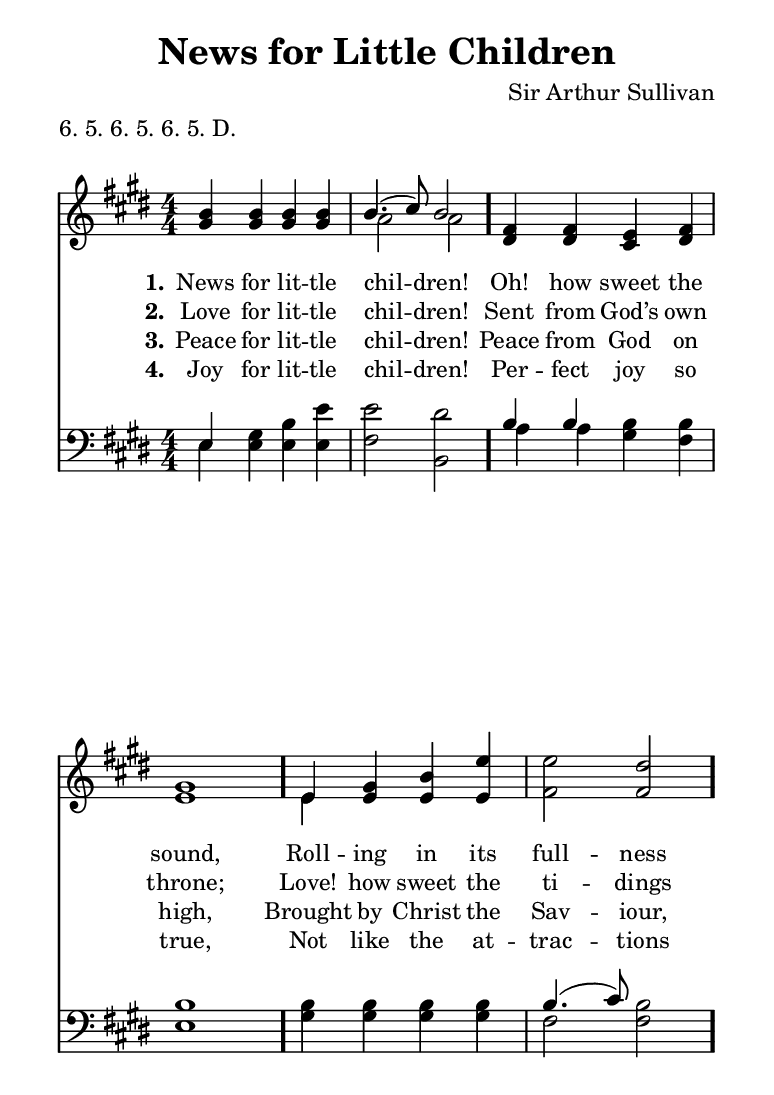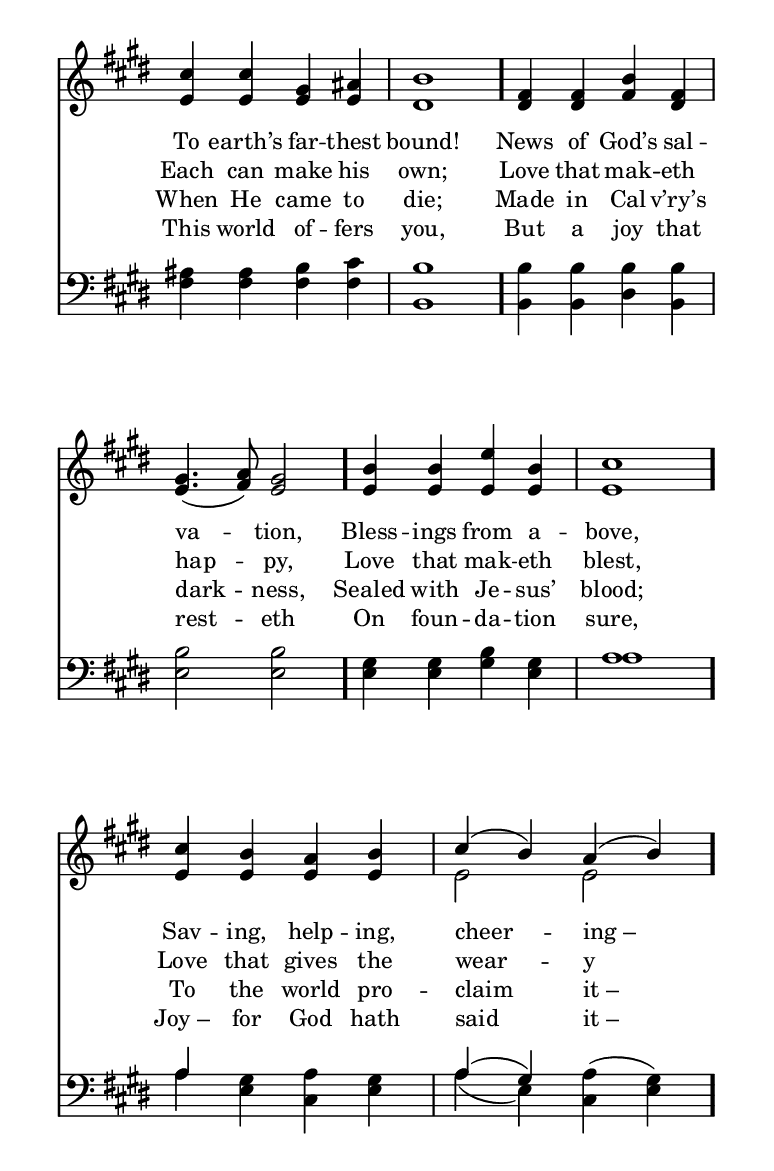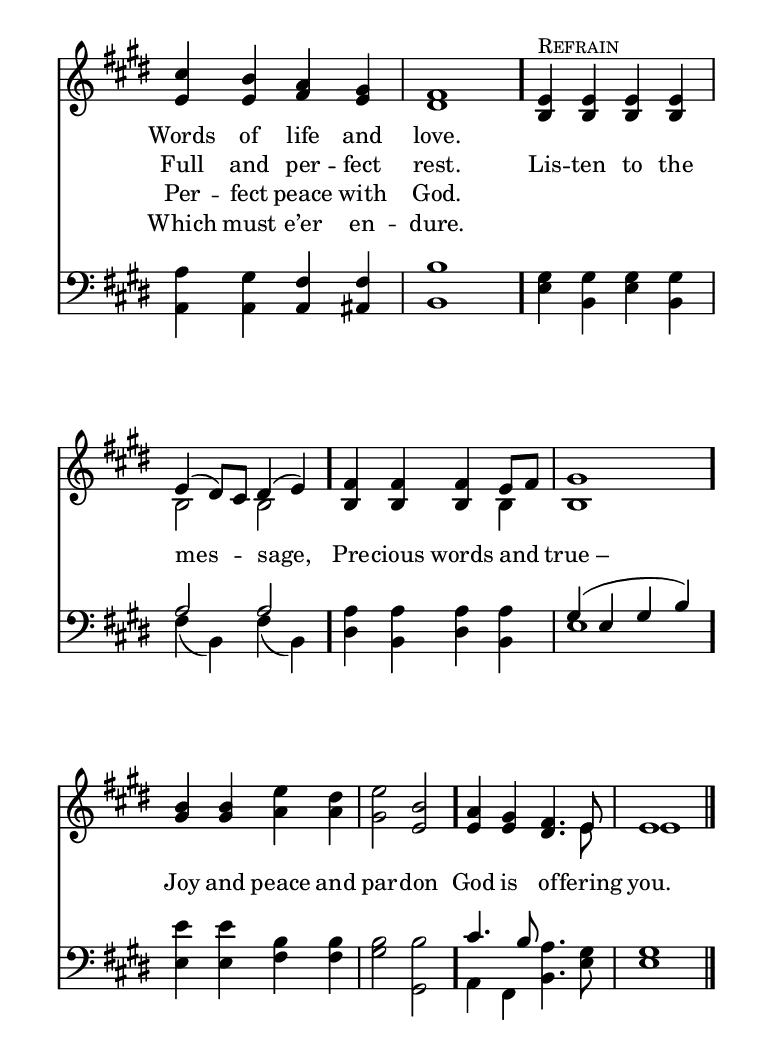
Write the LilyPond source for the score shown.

\include "common/global.ily"
\paper {
  \include "common/paper.ily"
  system-count = #(cond (is-eogsized 5) (#t #f))
}

\header{
  %children
  hymnnumber = "349"
  title = "News for Little Children"
  tunename = "St. Gertrude" % original has all caps
  meter = "6. 5. 6. 5. 6. 5. D."
  poet = ""
  composer = "Sir Arthur Sullivan"
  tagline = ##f
}

global = {
  \include "common/overrides.ily"
  \override Staff.TimeSignature.style = #'numbered
  \time 4/4
  \override Score.MetronomeMark.transparent = ##t % hide all fermata changes too
  \tempo 4=100
  \key e \major
  \autoBeamOff
}

notesSoprano = {
\global
\relative c'' {

  b4 b b b | b4.( cis8) b2 |
  fis4 fis e fis | gis1 |
  e4 gis b e | e2 dis |
  cis4 cis gis ais | b1 |
  fis4 fis b fis | gis4.( a8) gis2 |
  b4 b e b | cis1 |
  cis4 b a b | cis( b) a( b) |
  cis4 b a gis | fis1 |

  \eogbreak
  e4^\markup { \small \caps "Refrain" } e e e | e( dis8)[ cis] dis4( e) |
  fis4 fis fis e8[ fis] | gis1 |
  b4 b e dis | e2 b |
  a4 gis fis4. e8 | e1 |

  \bar "|."

}
}

notesAlto = {
\global
\relative e' {

  gis4 gis gis gis | a2 a |
  dis,4 dis cis dis | e1 |
  e4 e e e | fis2 fis |
  e4 e e e | dis1 |
  dis4 dis fis dis | e4.( fis8) e2 |
  e4 e e e | e1 |
  e4 e e e | e2 e | e4 e fis e | dis1 |

  b4 b b b | b2 b |
  b4 b b b | b1 |
  gis'4 gis a a | gis2 e |
  e4 e dis4. e8 | e1 |

}
}

notesTenor = {
\global
\relative a {

  e4 gis b e | e2 dis |
  b4 b b b | b1 |
  b4 b b b | b4.( cis8) b2 |
  ais4 ais b cis | b1 |
  b4 b b b | b2 b |
  gis4 gis b gis | a1 |
  a4 gis a gis | a( gis) a( gis) |
  a4 gis fis fis | b1 |

  gis4 gis gis gis | a2 a |
  a4 a a a | gis( e gis b) |
  e4 e b b | b2 b |
  cis4. b8 a4. gis8 | gis1 |

}
}

notesBass = {
\global
\relative f {

  e4 e e e | fis2 b, |
  a'4 a gis fis | e1 |
  gis4 gis gis gis | fis2 fis |
  fis4 fis fis fis | b,1 |
  b4 b dis b | e2 e |
  e4 e gis e | a1 |
  a4 e cis e | a( e) cis( e) |
  a,4 a a ais | b1 |

  e4 b e b | fis'( b,) fis'( b,) |
  dis4 b dis b | e1 |
  e4 e fis fis | gis2 gis, |
  a4 fis b4. e8 | e1 |

}
}

Refrain = \lyricmode {

Lis -- ten to the mes -- sage, \bar "." % original has "List -- en"
Pre -- cious words and true_– \bar "."
Joy and peace and par -- don \bar "."
God is of -- fering you. \bar "."

}

wordsA = \lyricmode {
\set stanza = "1."

News for lit -- tle chil -- dren! \bar "."
Oh! how sweet the sound, \bar "."
Roll -- ing in its full -- ness \bar "."
To earth’s far -- thest bound! \bar "."
News of God’s sal -- va -- tion, \bar "."
Bless -- ings from a -- bove, \bar "."
Sav -- ing, help -- ing, cheer -- ing_– \bar "."
Words of life and love. \bar "."

}

wordsB = \lyricmode {
\set stanza = "2."

Love for lit -- tle chil -- dren!
Sent from God’s own throne;
Love! how sweet the ti -- dings
Each can make his own;
Love that mak -- eth hap -- py,
Love that mak -- eth blest,
Love that gives the wear -- y % original has "wear -- y"
Full and per -- fect rest.

\Refrain

}

wordsC = \lyricmode {
\set stanza = "3."

Peace for lit -- tle chil -- dren!
Peace from God on high,
Brought by Christ the Sav -- iour,
When He came to die;
Made in Cal -- v’ry’s dark -- ness,
Sealed with Je -- sus’ blood;
To the world pro -- claim it_–
Per -- fect peace with God.

}

wordsD = \lyricmode {
\set stanza = "4."

Joy for lit -- tle chil -- dren!
Per -- fect joy so true,
Not like the at -- trac -- tions
This world of -- fers you,
But a joy that rest -- eth
On foun -- da -- tion sure,
Joy_– for God hath said it_–
Which must e’er en -- dure.

}

\score {
  \context ChoirStaff <<
    \context Staff = upper <<
      \set Staff.autoBeaming = ##f
      \set ChoirStaff.systemStartDelimiter = #'SystemStartBar
      \set ChoirStaff.printPartCombineTexts = ##f
      \partcombine #'(2 . 11) \notesSoprano \notesAlto
      \context NullVoice = sopranos { \voiceOne << \notesSoprano >> }
      \context Lyrics = one   \lyricsto sopranos \wordsA
      \context Lyrics = two   \lyricsto sopranos \wordsB
      \context Lyrics = three \lyricsto sopranos \wordsC
      \context Lyrics = four  \lyricsto sopranos \wordsD
    >>
    \context Staff = men <<
      \set Staff.autoBeaming = ##f
      \clef bass
      \set ChoirStaff.printPartCombineTexts = ##f
      \partcombine #'(2 . 11) \notesTenor \notesBass
    >>
  >>
  \layout {
    \include "common/layout.ily"
  }
  \midi{
    \include "common/midi.ily"
  }
}

\version "2.19.49"  % necessary for upgrading to future LilyPond versions.

% vi:set et ts=2 sw=2 ai nocindent syntax=lilypond:
